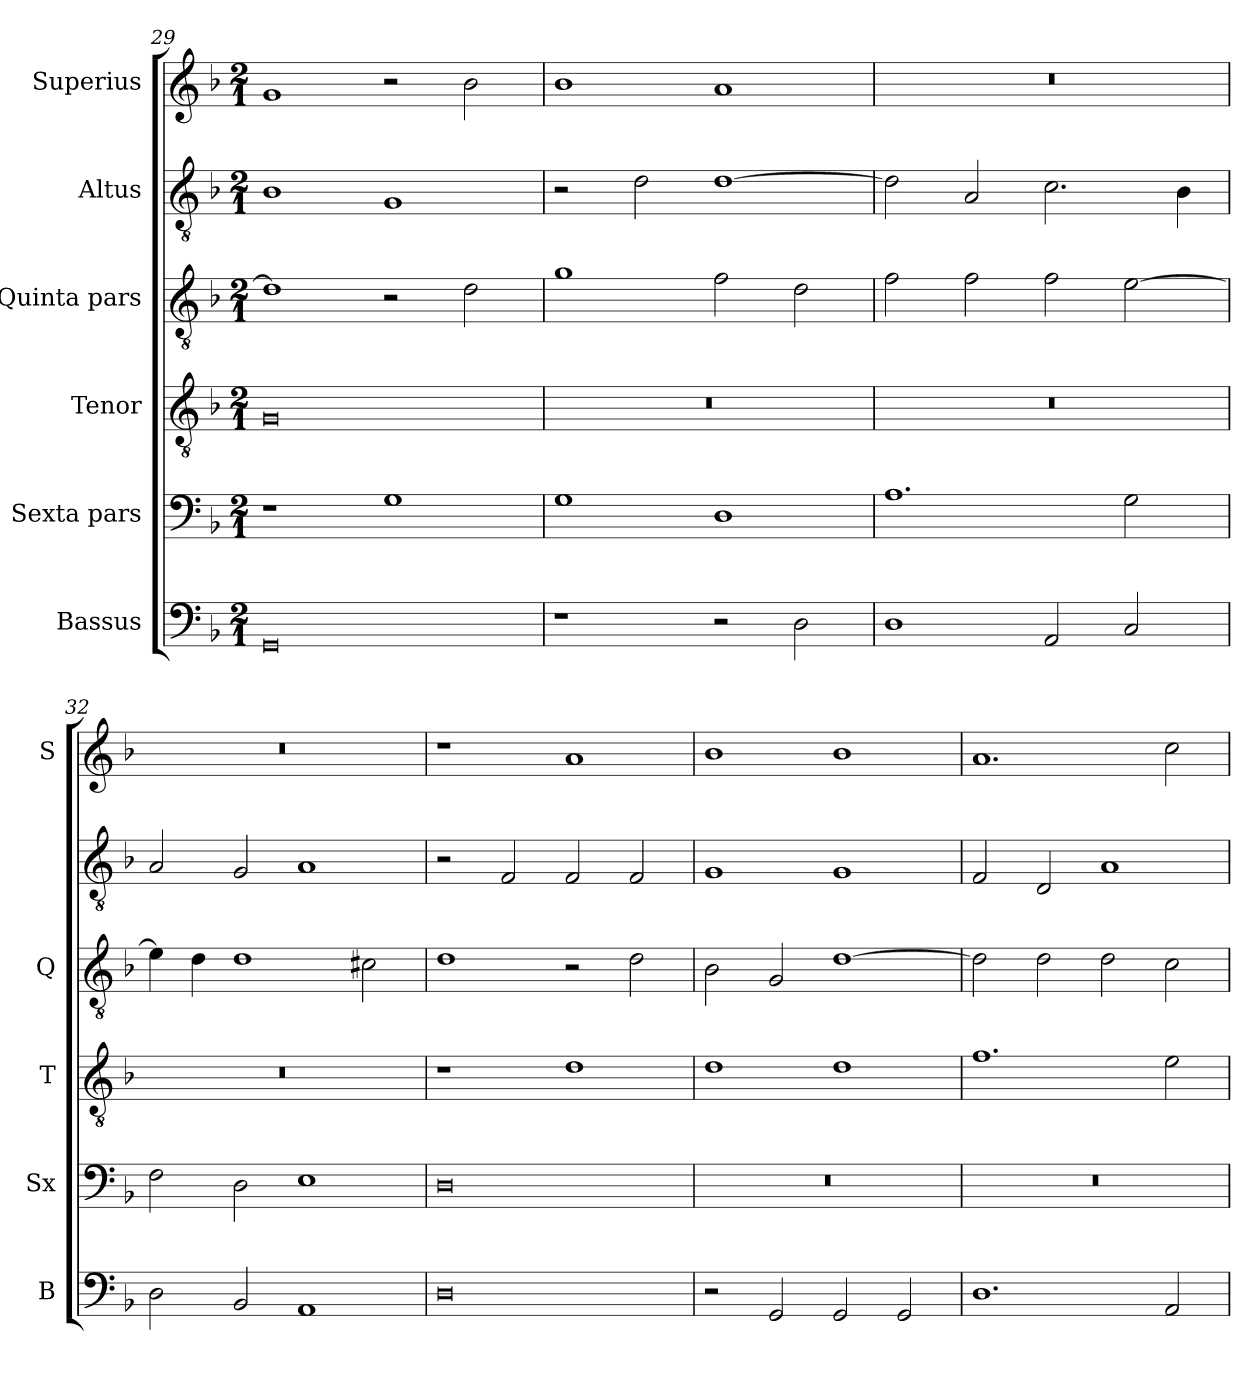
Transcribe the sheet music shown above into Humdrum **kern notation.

**kern	**kern	**kern	**kern	**kern	**kern
*part6	*part5	*part4	*part3	*part2	*part1
*staff6	*staff5	*staff4	*staff3	*staff2	*staff1
*I"Bassus	*I"Sexta pars	*I"Tenor	*I"Quinta pars	*I"Altus	*I"Superius
*I'B	*I'Sx	*I'T	*I'Q	*	*I'S
*clefF4	*clefF4	*clefGv2	*clefGv2	*clefGv2	*clefG2
*k[b-]	*k[b-]	*k[b-]	*k[b-]	*k[b-]	*k[b-]
*M2/1	*M2/1	*M2/1	*M2/1	*M2/1	*M2/1
=29	=29	=29	=29	=29	=29
0GG	1r	0G	1d]	1B-	1g
.	1G	.	2r	1G	2r
.	.	.	2d\	.	2b-\
=30	=30	=30	=30	=30	=30
1r	1G	0r	1g	2r	1b-
.	.	.	.	2d\	.
2r	1D	.	2f\	[1d	1a
2D\	.	.	2d\	.	.
=31	=31	=31	=31	=31	=31
1D	1.A	0r	2f\	2d\]	0r
.	.	.	2f\	2A/	.
2AA/	.	.	2f\	2.c\	.
2C/	2G\	.	[2e\	.	.
.	.	.	.	4B-\	.
=32	=32	=32	=32	=32	=32
2D\	2F\	0r	4e\]	2A/	0r
.	.	.	4d\	.	.
2BB-/	2D\	.	1d	2G/	.
1AA	1E	.	.	1A	.
.	.	.	2c#X\	.	.
=33	=33	=33	=33	=33	=33
0D	0D	1r	1d	2r	1r
.	.	.	.	2F/	.
.	.	1d	2r	2F/	1a
.	.	.	2d\	2F/	.
=34	=34	=34	=34	=34	=34
2r	0r	1d	2B-\	1G	1b-
2GG/	.	.	2G/	.	.
2GG/	.	1d	[1d	1G	1b-
2GG/	.	.	.	.	.
=35	=35	=35	=35	=35	=35
1.D	0r	1.f	2d\]	2F/	1.a
.	.	.	2d\	2D/	.
.	.	.	2d\	1A	.
2AA/	.	2e\	2c\	.	2cc\
=	=	=	=	=	=
*-	*-	*-	*-	*-	*-
